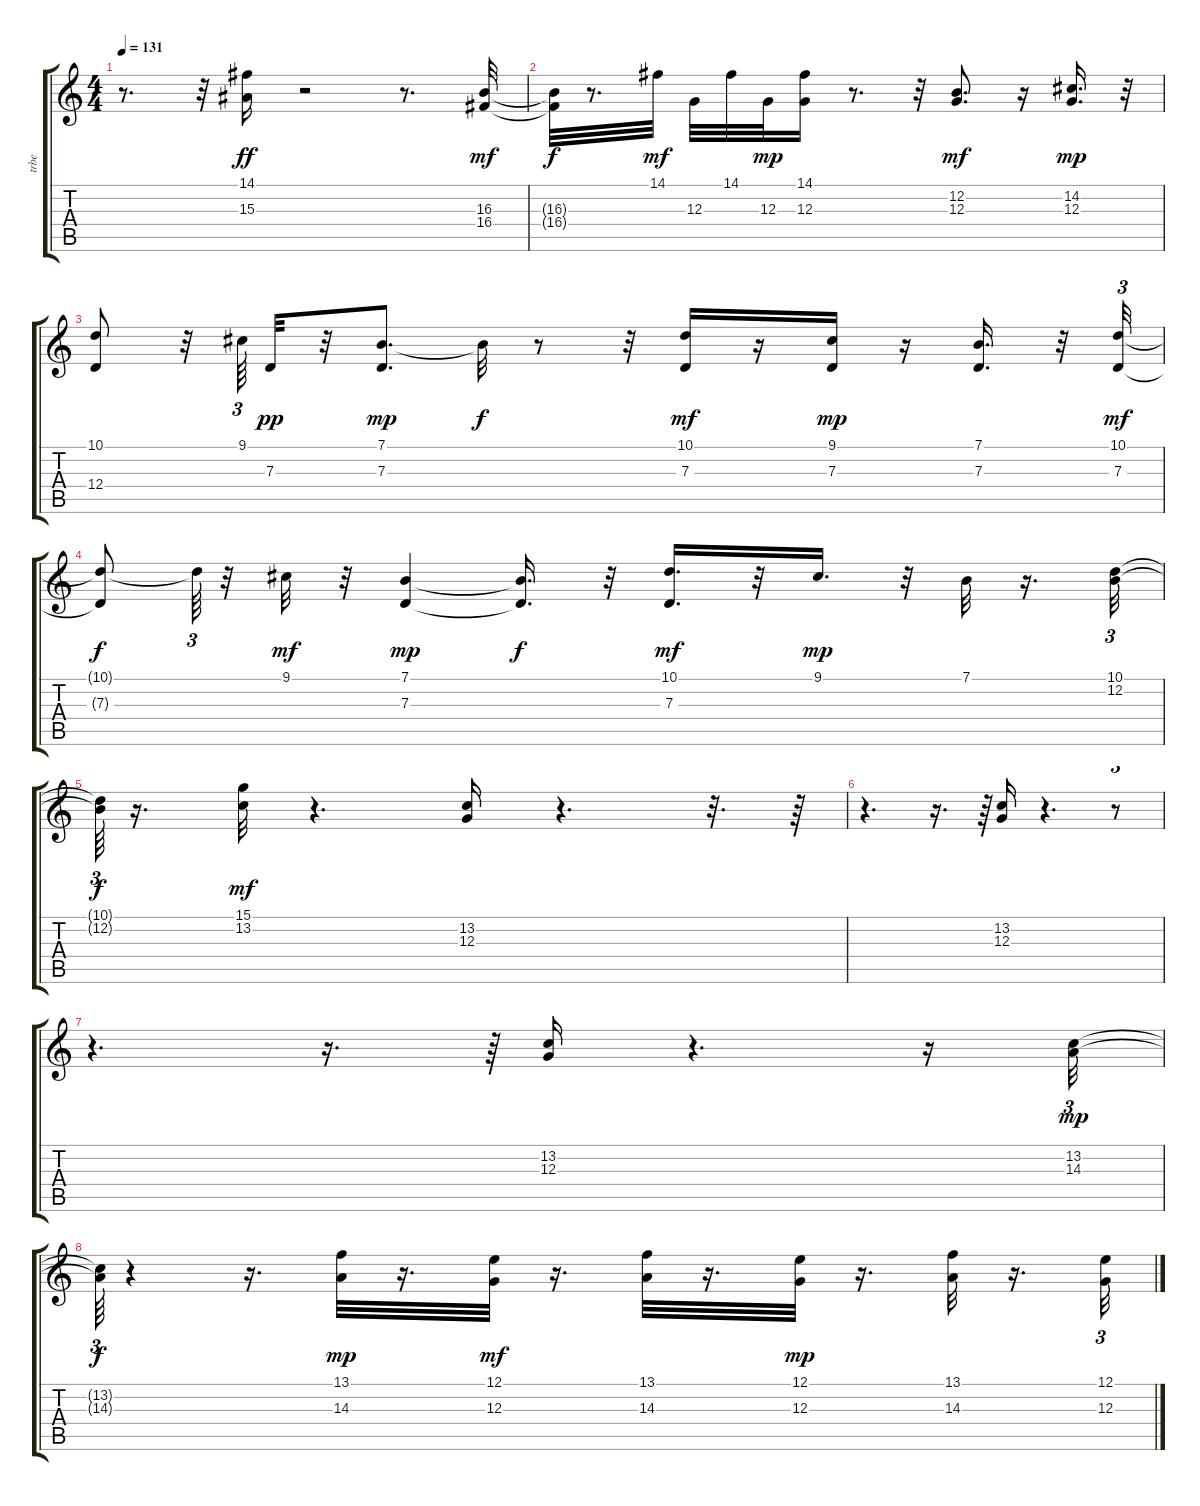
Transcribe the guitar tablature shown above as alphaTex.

\track ("trbe" "trbe") {instrument trumpet}
\staff {score tabs}
\tuning (E4 B3 G3 D3 A2 E2) {hide}
\ts (4 4)
\tempo 131
\clef g2
\ks c
r.8{d dy f} r.32 (14.1 15.3).16{dy ff} r.2 r.8{d} (16.3 16.4).32{dy mf} |
(16.3{t} 16.4{t}).32{dy f} r.8{d} 14.1.32{dy mf} 12.3.32 14.1.32 12.3.32{dy mp} (14.1 12.3).16 r.8{d} r.32 (12.2 12.3).8{d dy mf} r.16 (14.2 12.3).16{d dy mp} r.32 |
(10.1 12.4).8 r.32 9.1.64{tu (3 2)} 7.3.32{dy pp} r.32 (7.1 7.3).8{d dy mp} 7.1{t}.32{dy f} r.8 r.32 (10.1 7.3).16{dy mf} r.16 (9.1 7.3).16{dy mp} r.16 (7.1 7.3).16{d} r.32 (10.1 7.3).32{tu (3 2) dy mf} |
(10.1{t} 7.3{t}).8{dy f} 10.1{t}.64{tu (3 2)} r.32 9.1.32{dy mf} r.32 (7.1 7.3).4{dy mp} (7.1{t} 7.3{t}).16{d dy f} r.32 (10.1 7.3).16{d dy mf} r.32 9.1.16{d dy mp} r.32 7.1.32 r.16{d} (10.1 12.2).32{tu (3 2)} |
(10.1{t} 12.2{t}).64{tu (3 2) dy f} r.16{d} (15.1 13.2).32{dy mf} r.4{d} (13.2 12.3).16 r.4{d} r.32{d} r.64 |
r.4{d} r.16{d} r.64{tu (3 2)} (13.2 12.3).16 r.4{d} r.8{tu (3 2)} |
r.4{d} r.16{d} r.64{tu (3 2)} (13.2 12.3).16 r.4{d} r.16 (13.2 14.3).32{tu (3 2) dy mp} |
(13.2{t} 14.3{t}).64{tu (3 2) dy f} r.4 r.16{d} (13.1 14.3).32{dy mp} r.16{d} (12.1 12.3).32{dy mf} r.16{d} (13.1 14.3).32 r.16{d} (12.1 12.3).32{dy mp} r.16{d} (13.1 14.3).32 r.16{d} (12.1 12.3).32{tu (3 2)}
